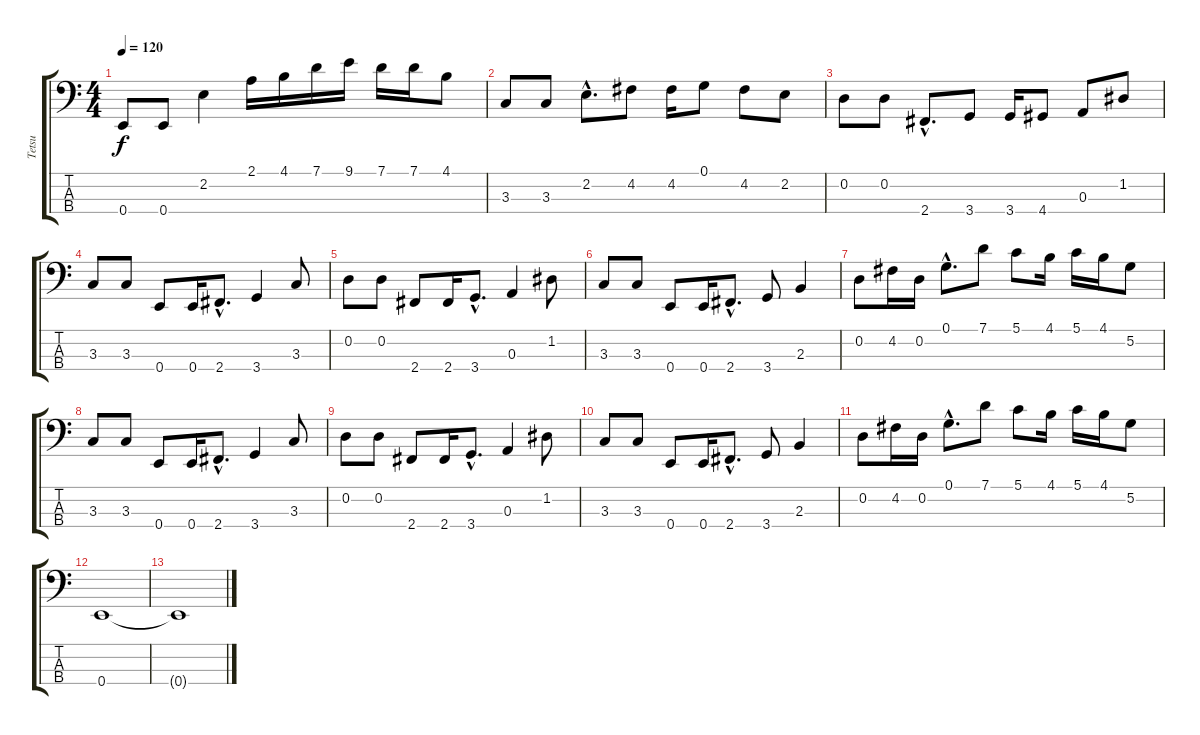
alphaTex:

\track ("Tetsu" "Tetsu") {instrument slapbass1}
\staff {score tabs}
\tuning (G2 D2 A1 E1) {hide}
\ts (4 4)
\tempo 120
\clef f4
\ks c
0.4.8{dy f} 0.4.8 2.2.4 2.1.16 4.1.16 7.1.16 9.1.16 7.1.16 7.1.16 4.1.8 |
3.3.8 3.3.8 2.2{hac}.8{d} 4.2.8 4.2.16 0.1.8 4.2.8 2.2.8 |
0.2.8 0.2.8 2.4{hac}.8{d} 3.4.8 3.4.16 4.4.8 0.3.8 1.2.8 |
3.3.8 3.3.8 0.4.8 0.4.16 2.4{hac}.8{d} 3.4.4 3.3.8 |
0.2.8 0.2.8 2.4.8 2.4.16 3.4{hac}.8{d} 0.3.4 1.2.8 |
3.3.8 3.3.8 0.4.8 0.4.16 2.4{hac}.8{d} 3.4.8 2.3.4 |
0.2.8 4.2.16 0.2.16 0.1{hac}.8{d} 7.1.8 5.1.8 4.1.16 5.1.16 4.1.16 5.2.8 |
3.3.8 3.3.8 0.4.8 0.4.16 2.4{hac}.8{d} 3.4.4 3.3.8 |
0.2.8 0.2.8 2.4.8 2.4.16 3.4{hac}.8{d} 0.3.4 1.2.8 |
3.3.8 3.3.8 0.4.8 0.4.16 2.4{hac}.8{d} 3.4.8 2.3.4 |
0.2.8 4.2.16 0.2.16 0.1{hac}.8{d} 7.1.8 5.1.8 4.1.16 5.1.16 4.1.16 5.2.8 |
0.4.1 |
0.4{t}.1
